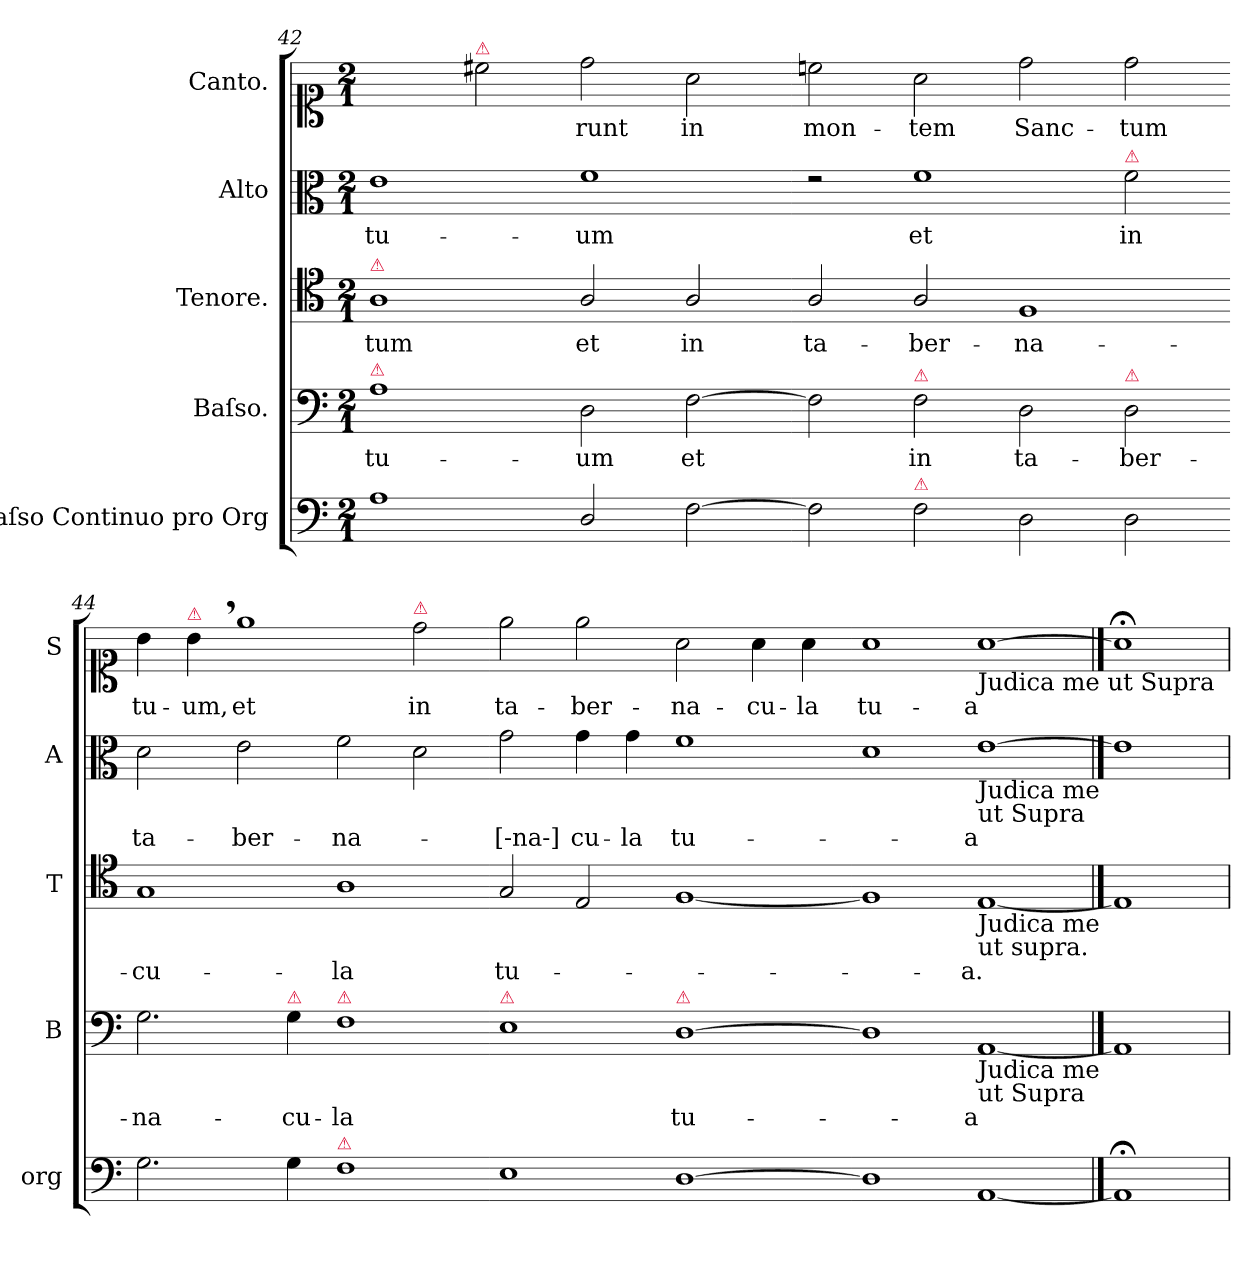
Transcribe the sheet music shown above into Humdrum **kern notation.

**kern	**kern	**text	**kern	**text	**kern	**text	**kern	**text
*part5	*part4	*part4	*part3	*part3	*part2	*part2	*part1	*part1
*staff5	*staff4	*staff4	*staff3	*staff3	*staff2	*staff2	*staff1	*staff1
*I"Baſso Continuo pro Org	*I"Baſso.	*	*I"Tenore.	*	*I"Alto	*	*I"Canto.	*
*I'org	*I'B	*	*I'T	*	*I'A	*	*I'S	*
*clefF4	*clefF4	*	*clefC4	*	*clefC3	*	*clefC1	*
*k[]	*k[]	*	*k[]	*	*k[]	*	*k[]	*
*M2/1	*M2/1	*	*M2/1	*	*M2/1	*	*M2/1	*
=42	=42	=42	=42	=42	=42	=42	=42	=42
!	!	!	!LO:TX:a:color=crimson:t=⚠	!	!	!	!	!
!	!LO:TX:a:color=crimson:t=⚠	!	!	!	!	!	!	!
1A	1A	tu-	1A	-tum	1e	tu-	2ryy	.
!	!	!	!	!	!	!	!LO:TX:a:color=crimson:t=⚠	!
.	.	.	.	.	.	.	2cc#X\	.
2D/	2D\	-um	2A/	et	1f	-um	2dd\	-runt
[2F\	[2F\	et	2A/	in	.	.	2a\	in
=43-	=43-	=43-	=43-	=43-	=43-	=43-	=43-	=43-
2F\]	2F\]	.	2A/	ta-	2re	.	2ccn\	mon-
!	!LO:TX:a:color=crimson:t=⚠	!	!	!	!	!	!	!
!LO:TX:a:color=crimson:t=⚠	!	!	!	!	!	!	!	!
2F\	2F\	in	2A/	-ber-	1f	et	2a\	-tem
2D\	2D\	ta-	1F	-na-	.	.	2dd\	Sanc-
!	!	!	!	!	!LO:TX:a:color=crimson:t=⚠	!	!	!
!	!LO:TX:a:color=crimson:t=⚠	!	!	!	!	!	!	!
2D\	2D\	-ber-	.	.	2f\	in	2dd\	-tum
=44-	=44-	=44-	=44-	=44-	=44-	=44-	=44-	=44-
2.G\	2.G\	-na-	1G	-cu-	2d\	ta-	4b\	tu-
!	!	!	!	!	!	!	!LO:TX:a:color=crimson:t=⚠	!
.	.	.	.	.	.	.	4b,<\	-um,
.	.	.	.	.	2e\	-ber-	1ee	et
!	!LO:TX:a:color=crimson:t=⚠	!	!	!	!	!	!	!
4G\	4G\	-cu-	.	.	.	.	.	.
!	!LO:TX:a:color=crimson:t=⚠	!	!	!	!	!	!	!
!LO:TX:a:color=crimson:t=⚠	!	!	!	!	!	!	!	!
1F	1F	-la	1A	-la	2f\	-na-	.	.
!	!	!	!	!	!	!	!LO:TX:a:color=crimson:t=⚠	!
.	.	.	.	.	2d\	.	2dd\	in
=45-	=45-	=45-	=45-	=45-	=45-	=45-	=45-	=45-
!	!LO:TX:a:color=crimson:t=⚠	!	!	!	!	!	!	!
1E	1E	.	2G/	tu-	2g\	[-na-]	2ee\	ta-
.	.	.	2E/	.	4g\	-cu-	2ee\	-ber-
.	.	.	.	.	4g\	-la	.	.
!	!LO:TX:a:color=crimson:t=⚠	!	!	!	!	!	!	!
[1D	[1D	tu-	[1F	.	1f	tu-	2a\	-na-
.	.	.	.	.	.	.	4a\	-cu-
.	.	.	.	.	.	.	4a\	-la
=46-	=46-	=46-	=46-	=46-	=46-	=46-	=46-	=46-
1D]	1D]	.	1F]	.	1d	.	1a	tu-
!	!	!	!	!	!	!	!LO:TX:b:t=Judica me ut Supra	!
!	!	!	!	!	!LO:TX:b:t=Judica me \nut Supra	!	!	!
!	!	!	!LO:TX:b:t=Judica me \nut supra.	!	!	!	!	!
!	!LO:TX:b:t=Judica me \nut Supra	!	!	!	!	!	!	!
[1AA	[1AA	-a	[1E	-a.	[1e	-a	[1a	-a
==47	==47	==47	==47	==47	==47	==47	==47	==47
1AA;<;]	1AA]	.	1E]	.	1e]	.	1a;<;]	.
=	=	=	=	=	=	=	=	=
*-	*-	*-	*-	*-	*-	*-	*-	*-
